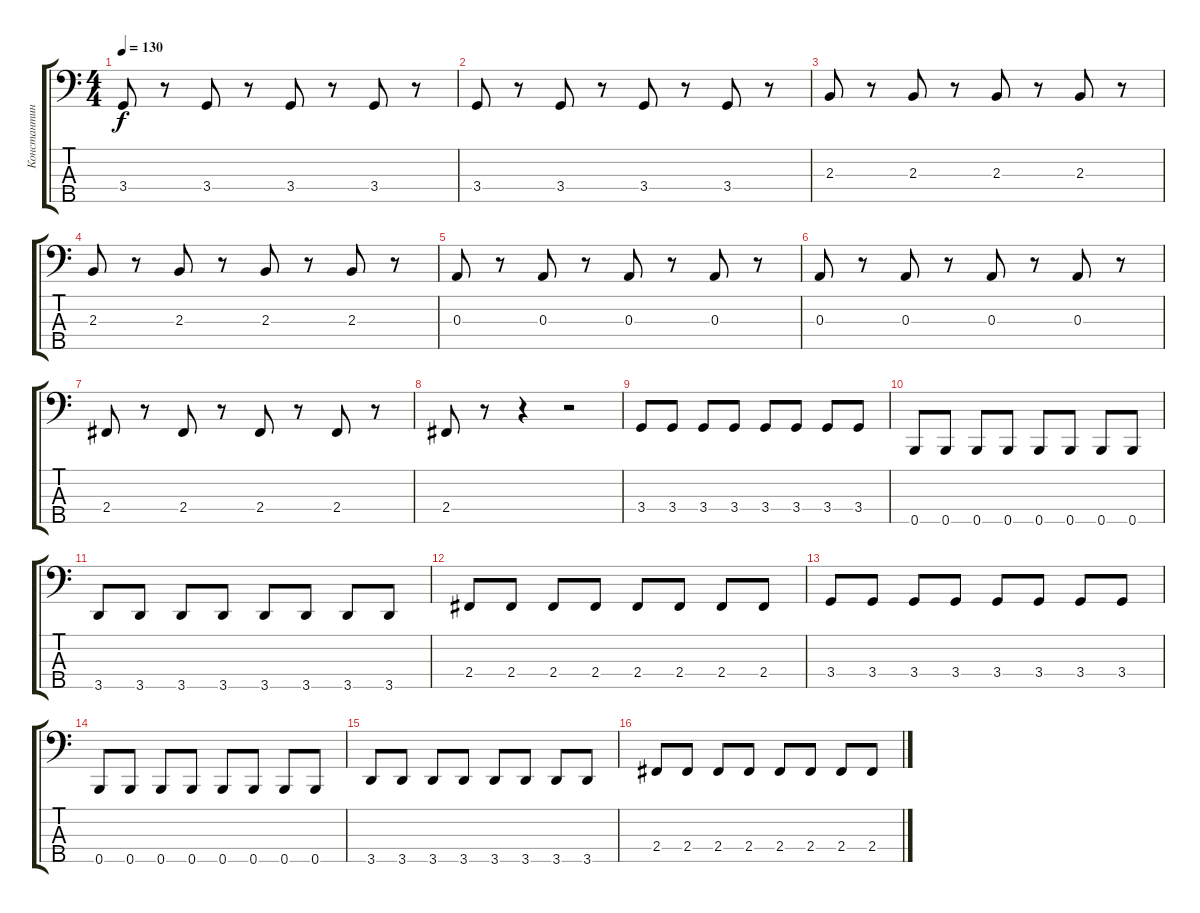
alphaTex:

\track ("Константин Бекрев" "Константин") {instrument electricbasspick}
\staff {score tabs}
\tuning (G2 D2 A1 E1 B0) {hide}
\ts (4 4)
\tempo 130
\clef f4
\ks c
3.4.8{dy f} r.8 3.4.8 r.8 3.4.8 r.8 3.4.8 r.8 |
3.4.8 r.8 3.4.8 r.8 3.4.8 r.8 3.4.8 r.8 |
2.3.8 r.8 2.3.8 r.8 2.3.8 r.8 2.3.8 r.8 |
2.3.8 r.8 2.3.8 r.8 2.3.8 r.8 2.3.8 r.8 |
0.3.8 r.8 0.3.8 r.8 0.3.8 r.8 0.3.8 r.8 |
0.3.8 r.8 0.3.8 r.8 0.3.8 r.8 0.3.8 r.8 |
2.4.8 r.8 2.4.8 r.8 2.4.8 r.8 2.4.8 r.8 |
2.4.8 r.8 r.4 r.2 |
3.4.8 3.4.8 3.4.8 3.4.8 3.4.8 3.4.8 3.4.8 3.4.8 |
0.5.8 0.5.8 0.5.8 0.5.8 0.5.8 0.5.8 0.5.8 0.5.8 |
3.5.8 3.5.8 3.5.8 3.5.8 3.5.8 3.5.8 3.5.8 3.5.8 |
2.4.8 2.4.8 2.4.8 2.4.8 2.4.8 2.4.8 2.4.8 2.4.8 |
3.4.8 3.4.8 3.4.8 3.4.8 3.4.8 3.4.8 3.4.8 3.4.8 |
0.5.8 0.5.8 0.5.8 0.5.8 0.5.8 0.5.8 0.5.8 0.5.8 |
3.5.8 3.5.8 3.5.8 3.5.8 3.5.8 3.5.8 3.5.8 3.5.8 |
2.4.8 2.4.8 2.4.8 2.4.8 2.4.8 2.4.8 2.4.8 2.4.8
